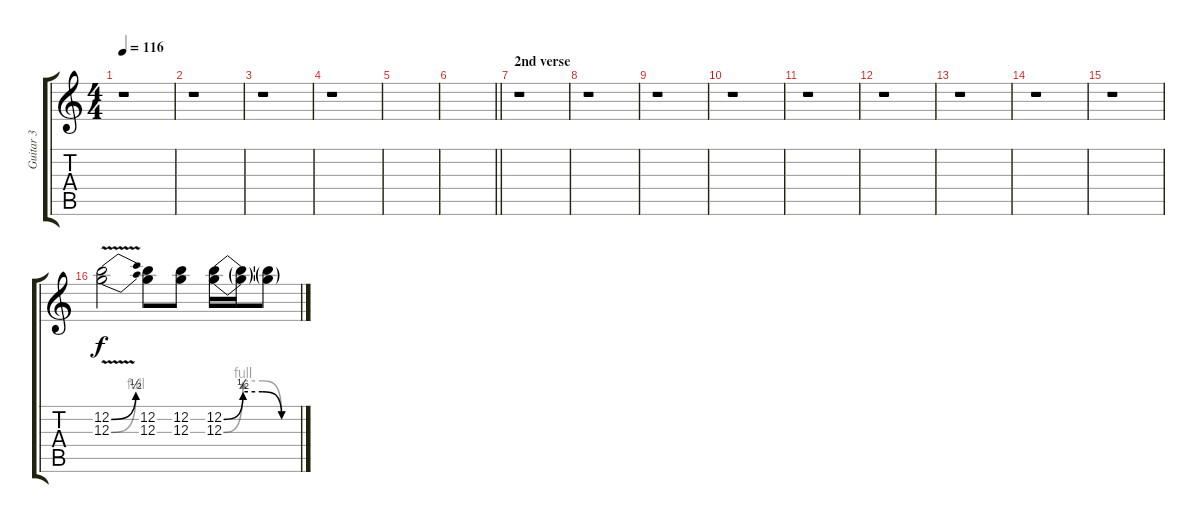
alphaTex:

\track ("Guitar 3" "Guitar 3") {instrument acousticguitarsteel}
\staff {score tabs}
\tuning (E4 B3 G3 D3 A2 E2) {hide}
\ts (4 4)
\tempo 116
\clef g2
\ks c
r.1{dy f} |
r.1 |
r.1 |
r.1 |
|
\barLineRight lightlight
|
\section ("" "2nd verse")
r.1 |
r.1 |
r.1 |
r.1 |
r.1 |
r.1 |
r.1 |
r.1 |
r.1 |
(12.2{be (bend 0 0 60 2) v} 12.3{be (bend 0 0 60 4) v}).2 (12.2 12.3).8 (12.2 12.3).8 (12.2{be (custom 0 0 15 2 30 2 45 0 60 0)} 12.3{be (custom 0 0 15 4 30 4 45 0 60 0)}).16 (12.2{t} 12.3{t}).16 (12.2{t} 12.3{t}).8
